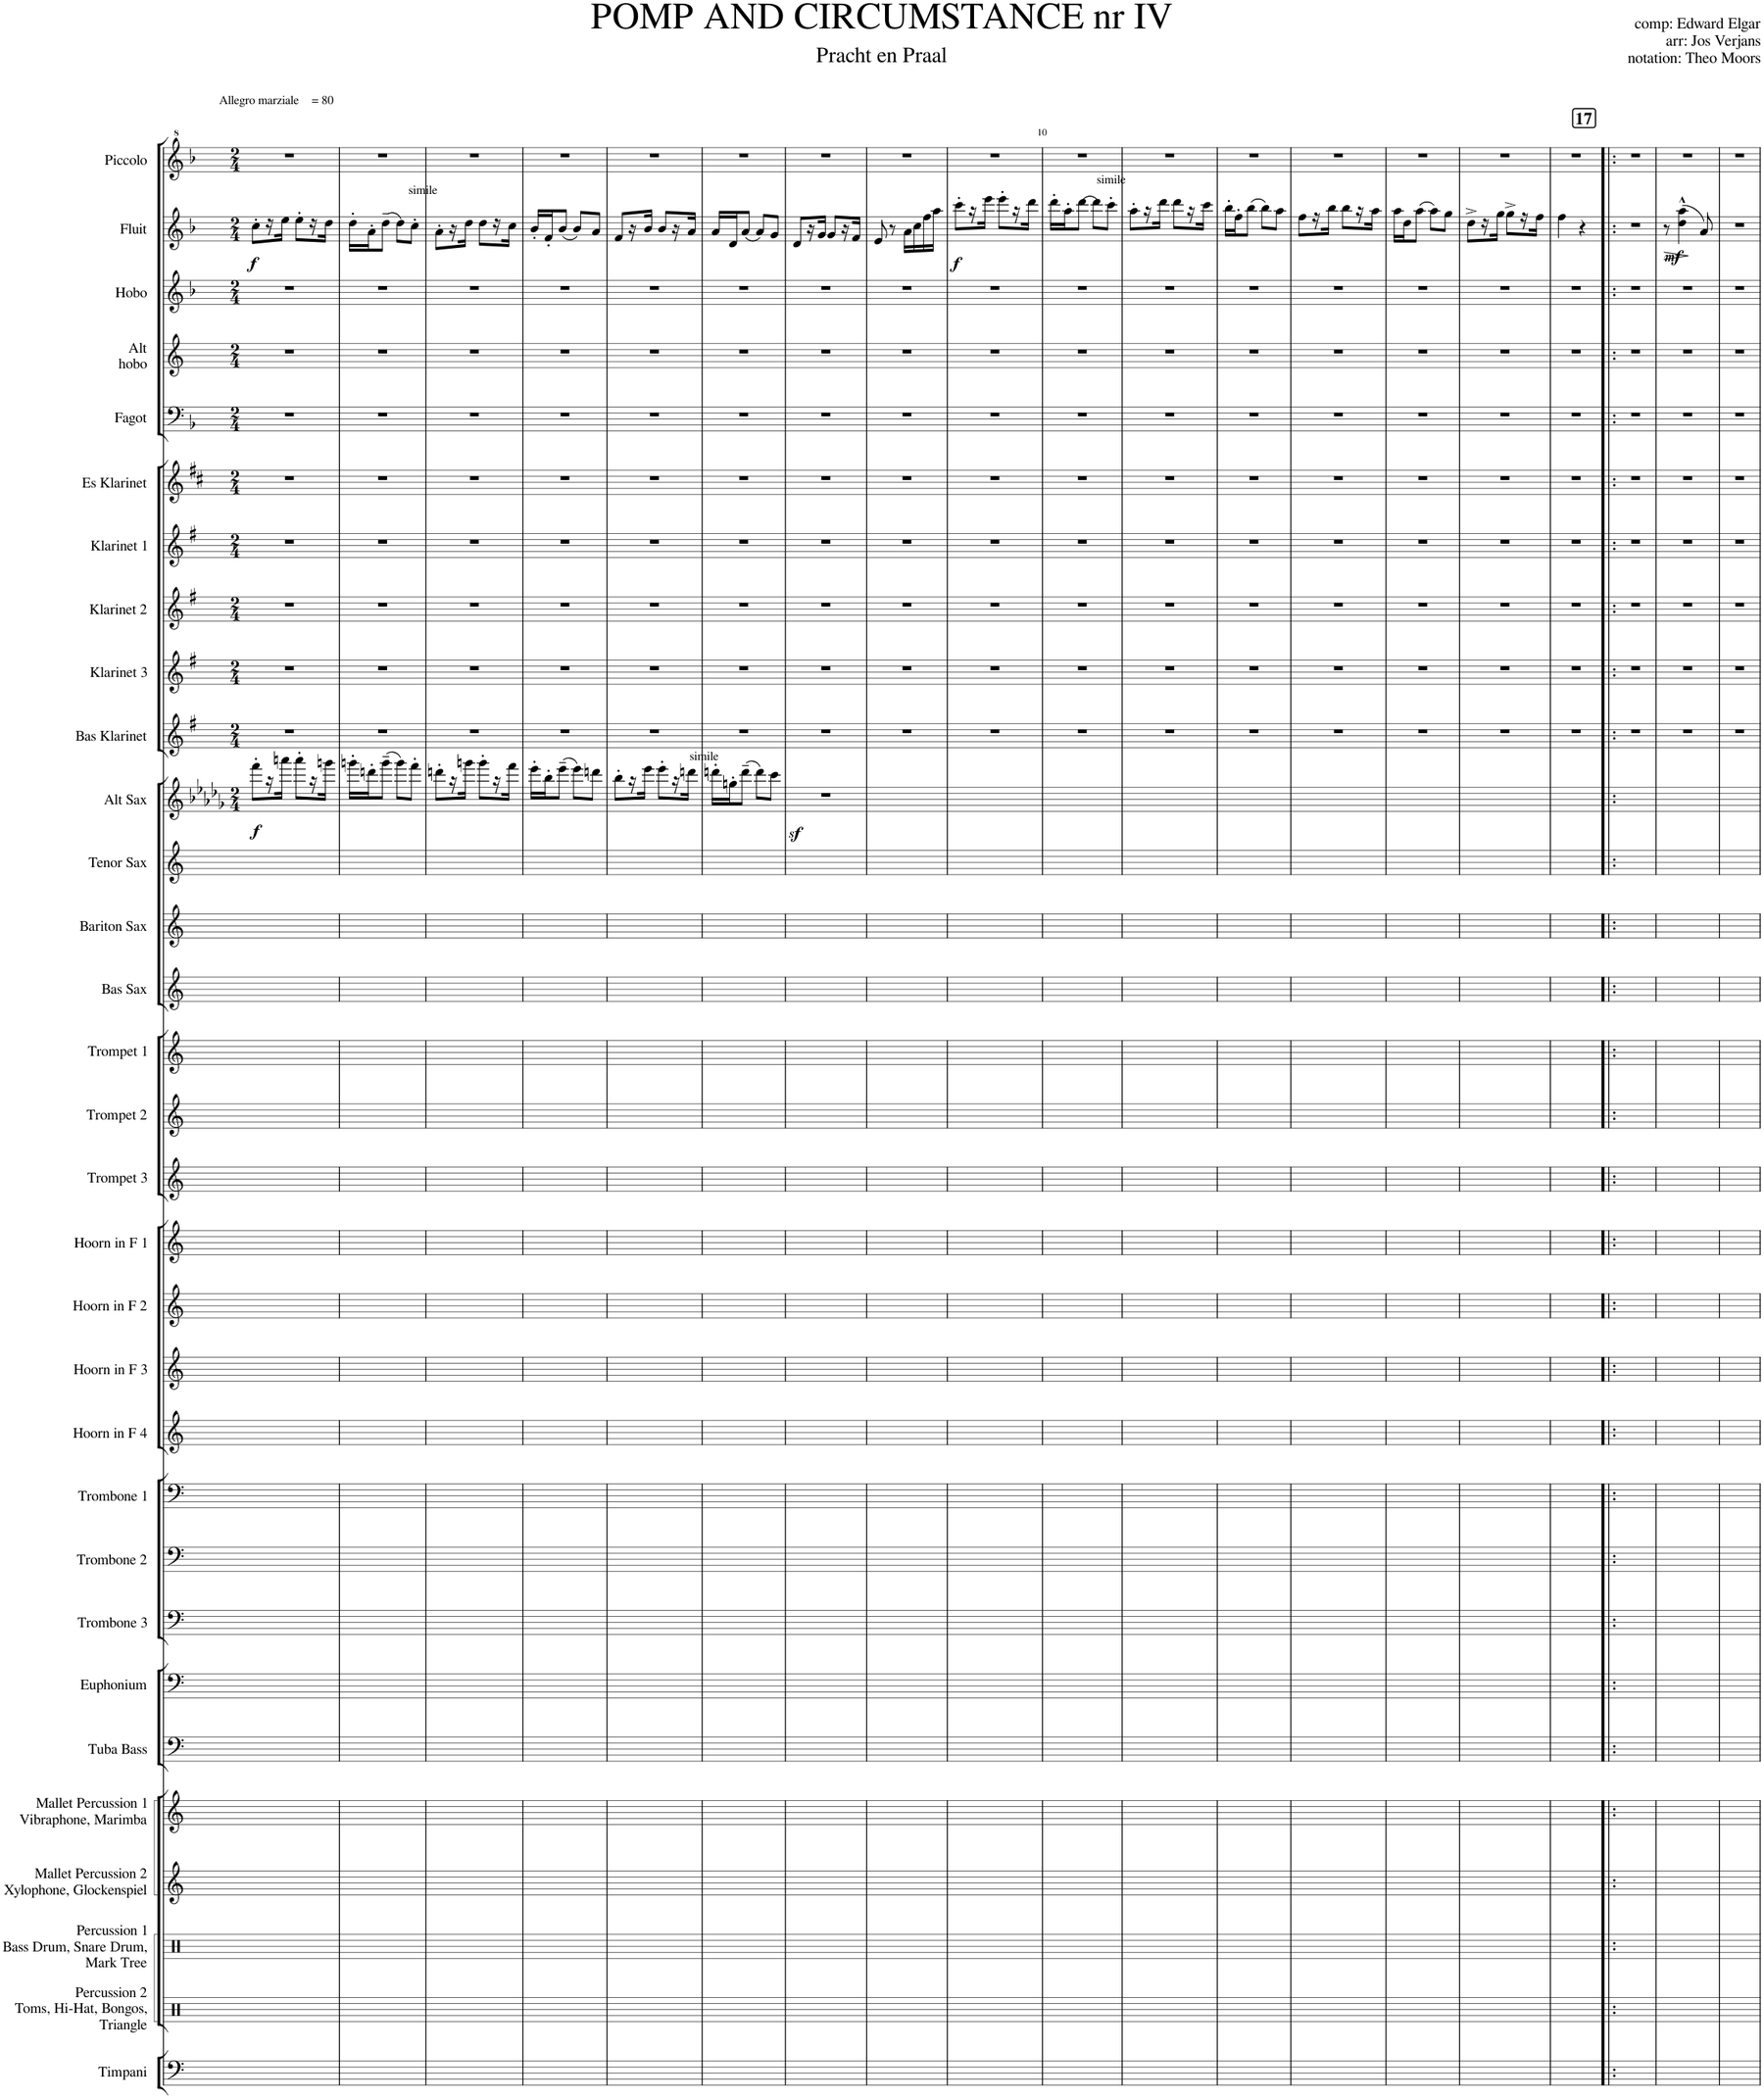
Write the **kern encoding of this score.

**kern	**kern	**kern	**kern	**kern	**kern	**kern	**kern	**kern	**kern	**kern	**kern	**kern	**kern	**kern	**kern	**kern	**kern	**kern	**kern	**kern	**dynam	**kern	**kern	**kern	**kern	**kern	**kern	**kern	**kern	**kern	**dynam	**kern
*part31	*part30	*part29	*part28	*part27	*part26	*part25	*part24	*part23	*part22	*part21	*part20	*part19	*part18	*part17	*part16	*part15	*part14	*part13	*part12	*part11	*part11	*part10	*part9	*part8	*part7	*part6	*part5	*part4	*part3	*part2	*part2	*part1
*staff31	*staff30	*staff29	*staff28	*staff27	*staff26	*staff25	*staff24	*staff23	*staff22	*staff21	*staff20	*staff19	*staff18	*staff17	*staff16	*staff15	*staff14	*staff13	*staff12	*staff11	*staff11	*staff10	*staff9	*staff8	*staff7	*staff6	*staff5	*staff4	*staff3	*staff2	*staff2	*staff1
*I"Timpani	*I"Percussion 2 Toms, Hi-Hat, Bongos, Triangle	*I"Percussion 1 Bass Drum, Snare Drum, Mark Tree	*I"Mallet Percussion 2 Xylophone, Glockenspiel	*I"Mallet Percussion 1 Vibraphone, Marimba	*I"Tuba Bass	*I"Euphonium	*I"Trombone 3	*I"Trombone 2	*I"Trombone 1	*I"Hoorn in F 4	*I"Hoorn in F 3	*I"Hoorn in F 2	*I"Hoorn in F 1	*I"Trompet 3	*I"Trompet 2	*I"Trompet 1	*I"Bas Sax	*I"Bariton Sax	*I"Tenor Sax	*I"Alt Sax	*	*I"Bas Klarinet	*I"Klarinet 3	*I"Klarinet 2	*I"Klarinet 1	*I"Es Klarinet	*I"Fagot	*I"Alt hobo	*I"Hobo	*I"Fluit	*	*I"Piccolo
*I'Timp.	*I'Perc.2	*I'Perc.1	*I'Mlt.  Perc. 2	*I'Mlt.  Perc. 1	*I'Tba.	*I'Euph.	*I'Trb.3	*I'Trb.2	*I'Trb.1	*	*	*	*	*I'Tpt.3	*I'Trp.2	*I'Trp.1.	*I'Bs.Sax.	*I'Bar.Sax.	*I'T.Sax.	*I'Alt.Sax	*	*I'B.Kl.	*I'Kl.3	*I'Kl.2	*I'Kl.1	*I'Es.Kl.	*I'Fgt.	*I'Alt.Hb.	*I'Hb.	*I'Flt.	*	*I'Picc.
*clefF4	*clefX	*clefX	*clefG2	*clefG2	*clefF4	*clefF4	*clefF4	*clefF4	*clefF4	*clefG2	*clefG2	*clefG2	*clefG2	*clefG2	*clefG2	*clefG2	*clefG2	*clefG2	*clefG2	*clefG2	*	*clefG2	*clefG2	*clefG2	*clefG2	*clefG2	*clefF4	*clefG2	*clefG2	*clefG2	*	*clefG^2
*	*	*	*	*Trd-14c-24	*	*	*	*	*	*Trd4c7	*Trd4c7	*Trd4c7	*Trd4c7	*Trd1c2	*Trd1c2	*Trd1c2	*Trd15c26	*Trd12c21	*Trd8c14	*Trd5c8	*	*Trd8c14	*Trd1c2	*Trd1c2	*Trd1c2	*Trd-2c-3	*	*Trd4c7	*	*	*	*Trd-7c-12
*k[]	*k[]	*k[]	*k[]	*k[]	*k[]	*k[]	*k[]	*k[]	*k[]	*k[]	*k[]	*k[]	*k[]	*k[]	*k[]	*k[]	*k[]	*k[]	*k[]	*k[b-e-a-d-g-]	*	*k[f#]	*k[f#]	*k[f#]	*k[f#]	*k[f#c#]	*k[b-]	*k[]	*k[b-]	*k[b-]	*	*k[b-]
*	*	*	*	*	*	*	*	*	*	*	*	*	*	*	*	*	*	*	*	*M2/4	*	*M2/4	*M2/4	*M2/4	*M2/4	*M2/4	*M2/4	*M2/4	*M2/4	*M2/4	*	*M2/4
=1	=1	=1	=1	=1	=1	=1	=1	=1	=1	=1	=1	=1	=1	=1	=1	=1	=1	=1	=1	=1	=1	=1	=1	=1	=1	=1	=1	=1	=1	=1	=1	=1
!	!	!	!	!	!	!	!	!	!	!	!	!	!	!	!	!	!	!	!	!	!	!	!	!	!	!	!	!	!	!	!	!LO:TX:a:t=Allegro marziale
!	!	!	!	!	!	!	!	!	!	!	!	!	!	!	!	!	!	!	!	!	!	!	!	!	!	!	!	!	!	!	!	!LO:TX:a:t== 80
!	!	!	!	!	!	!	!	!	!	!	!	!	!	!	!	!	!	!	!	!	!LO:DY:b	!	!	!	!	!	!	!	!	!	!LO:DY:b	!
1r	1r	1r	1r	1r	1r	1r	1r	1r	1r	1r	1r	1r	1r	1r	1r	1r	1r	1r	1r	8fff'\L	f	2r	2r	2r	2r	2r	2r	2r	2r	8cc'\L	f	2r
.	.	.	.	.	.	.	.	.	.	.	.	.	.	.	.	.	.	.	.	16r	.	.	.	.	.	.	.	.	.	16r	.	.
.	.	.	.	.	.	.	.	.	.	.	.	.	.	.	.	.	.	.	.	16aaan\JL	.	.	.	.	.	.	.	.	.	16ee\JL	.	.
.	.	.	.	.	.	.	.	.	.	.	.	.	.	.	.	.	.	.	.	8aaa'\L	.	.	.	.	.	.	.	.	.	8ee'\L	.	.
.	.	.	.	.	.	.	.	.	.	.	.	.	.	.	.	.	.	.	.	16r	.	.	.	.	.	.	.	.	.	16r	.	.
.	.	.	.	.	.	.	.	.	.	.	.	.	.	.	.	.	.	.	.	16gggn\JL	.	.	.	.	.	.	.	.	.	16dd\JL	.	.
.	.	.	.	.	.	.	.	.	.	.	.	.	.	.	.	.	.	.	.	2ryy	.	2ryy	2ryy	2ryy	2ryy	2ryy	2ryy	2ryy	2ryy	2ryy	.	2ryy
=2	=2	=2	=2	=2	=2	=2	=2	=2	=2	=2	=2	=2	=2	=2	=2	=2	=2	=2	=2	=2	=2	=2	=2	=2	=2	=2	=2	=2	=2	=2	=2	=2
1r	1r	1r	1r	1r	1r	1r	1r	1r	1r	1r	1r	1r	1r	1r	1r	1r	1r	1r	1r	16gggn'\LL	.	2r	2r	2r	2r	2r	2r	2r	2r	16dd'\LL	.	2r
.	.	.	.	.	.	.	.	.	.	.	.	.	.	.	.	.	.	.	.	16dddn'\J	.	.	.	.	.	.	.	.	.	16a'\J	.	.
.	.	.	.	.	.	.	.	.	.	.	.	.	.	.	.	.	.	.	.	(8ggg~\J	.	.	.	.	.	.	.	.	.	(8dd~\J	.	.
.	.	.	.	.	.	.	.	.	.	.	.	.	.	.	.	.	.	.	.	8ggg\L)	.	.	.	.	.	.	.	.	.	8dd\L)	.	.
.	.	.	.	.	.	.	.	.	.	.	.	.	.	.	.	.	.	.	.	8fff'\J	.	.	.	.	.	.	.	.	.	8cc'\J	.	.
.	.	.	.	.	.	.	.	.	.	.	.	.	.	.	.	.	.	.	.	2ryy	.	2ryy	2ryy	2ryy	2ryy	2ryy	2ryy	2ryy	2ryy	2ryy	.	2ryy
=3	=3	=3	=3	=3	=3	=3	=3	=3	=3	=3	=3	=3	=3	=3	=3	=3	=3	=3	=3	=3	=3	=3	=3	=3	=3	=3	=3	=3	=3	=3	=3	=3
1r	1r	1r	1r	1r	1r	1r	1r	1r	1r	1r	1r	1r	1r	1r	1r	1r	1r	1r	1r	8dddn'\L	.	2r	2r	2r	2r	2r	2r	2r	2r	8a'\L	.	2r
.	.	.	.	.	.	.	.	.	.	.	.	.	.	.	.	.	.	.	.	16r	.	.	.	.	.	.	.	.	.	16r	.	.
.	.	.	.	.	.	.	.	.	.	.	.	.	.	.	.	.	.	.	.	16gggn\JL	.	.	.	.	.	.	.	.	.	16dd\JL	.	.
.	.	.	.	.	.	.	.	.	.	.	.	.	.	.	.	.	.	.	.	8ggg'\L	.	.	.	.	.	.	.	.	.	8dd\L	.	.
.	.	.	.	.	.	.	.	.	.	.	.	.	.	.	.	.	.	.	.	16r	.	.	.	.	.	.	.	.	.	16r	.	.
.	.	.	.	.	.	.	.	.	.	.	.	.	.	.	.	.	.	.	.	16fff\JL	.	.	.	.	.	.	.	.	.	16cc\JL	.	.
.	.	.	.	.	.	.	.	.	.	.	.	.	.	.	.	.	.	.	.	2ryy	.	2ryy	2ryy	2ryy	2ryy	2ryy	2ryy	2ryy	2ryy	2ryy	.	2ryy
=4	=4	=4	=4	=4	=4	=4	=4	=4	=4	=4	=4	=4	=4	=4	=4	=4	=4	=4	=4	=4	=4	=4	=4	=4	=4	=4	=4	=4	=4	=4	=4	=4
1r	1r	1r	1r	1r	1r	1r	1r	1r	1r	1r	1r	1r	1r	1r	1r	1r	1r	1r	1r	16eee-'\LL	.	2r	2r	2r	2r	2r	2r	2r	2r	16b-'/LL	.	2r
.	.	.	.	.	.	.	.	.	.	.	.	.	.	.	.	.	.	.	.	16bb-'\J	.	.	.	.	.	.	.	.	.	16f'/J	.	.
!	!	!	!	!	!	!	!	!	!	!	!	!	!	!	!	!	!	!	!	!	!	!	!	!	!	!	!	!	!	!LO:TX:a:t=simile	!	!
!	!	!	!	!	!	!	!	!	!	!	!	!	!	!	!	!	!	!	!	!LO:TX:a:t=simile	!	!	!	!	!	!	!	!	!	!	!	!
.	.	.	.	.	.	.	.	.	.	.	.	.	.	.	.	.	.	.	.	(8eee-~\J	.	.	.	.	.	.	.	.	.	(8b-/J	.	.
.	.	.	.	.	.	.	.	.	.	.	.	.	.	.	.	.	.	.	.	8eee-\L)	.	.	.	.	.	.	.	.	.	8b-/L)	.	.
.	.	.	.	.	.	.	.	.	.	.	.	.	.	.	.	.	.	.	.	8dddn\J	.	.	.	.	.	.	.	.	.	8a/J	.	.
.	.	.	.	.	.	.	.	.	.	.	.	.	.	.	.	.	.	.	.	2ryy	.	2ryy	2ryy	2ryy	2ryy	2ryy	2ryy	2ryy	2ryy	2ryy	.	2ryy
=5	=5	=5	=5	=5	=5	=5	=5	=5	=5	=5	=5	=5	=5	=5	=5	=5	=5	=5	=5	=5	=5	=5	=5	=5	=5	=5	=5	=5	=5	=5	=5	=5
1r	1r	1r	1r	1r	1r	1r	1r	1r	1r	1r	1r	1r	1r	1r	1r	1r	1r	1r	1r	8bb-'\L	.	2r	2r	2r	2r	2r	2r	2r	2r	8f/L	.	2r
.	.	.	.	.	.	.	.	.	.	.	.	.	.	.	.	.	.	.	.	16r	.	.	.	.	.	.	.	.	.	16r	.	.
.	.	.	.	.	.	.	.	.	.	.	.	.	.	.	.	.	.	.	.	16eee-\JL	.	.	.	.	.	.	.	.	.	16b-/JL	.	.
.	.	.	.	.	.	.	.	.	.	.	.	.	.	.	.	.	.	.	.	8eee-'\L	.	.	.	.	.	.	.	.	.	8b-/L	.	.
.	.	.	.	.	.	.	.	.	.	.	.	.	.	.	.	.	.	.	.	16r	.	.	.	.	.	.	.	.	.	16r	.	.
.	.	.	.	.	.	.	.	.	.	.	.	.	.	.	.	.	.	.	.	16dddn\JL	.	.	.	.	.	.	.	.	.	16a/JL	.	.
.	.	.	.	.	.	.	.	.	.	.	.	.	.	.	.	.	.	.	.	2ryy	.	2ryy	2ryy	2ryy	2ryy	2ryy	2ryy	2ryy	2ryy	2ryy	.	2ryy
=6	=6	=6	=6	=6	=6	=6	=6	=6	=6	=6	=6	=6	=6	=6	=6	=6	=6	=6	=6	=6	=6	=6	=6	=6	=6	=6	=6	=6	=6	=6	=6	=6
1r	1r	1r	1r	1r	1r	1r	1r	1r	1r	1r	1r	1r	1r	1r	1r	1r	1r	1r	1r	16dddn'\LL	.	2r	2r	2r	2r	2r	2r	2r	2r	16a/LL	.	2r
.	.	.	.	.	.	.	.	.	.	.	.	.	.	.	.	.	.	.	.	16ggn'\J	.	.	.	.	.	.	.	.	.	16d/J	.	.
.	.	.	.	.	.	.	.	.	.	.	.	.	.	.	.	.	.	.	.	(8ddd~\J	.	.	.	.	.	.	.	.	.	(8a/J	.	.
.	.	.	.	.	.	.	.	.	.	.	.	.	.	.	.	.	.	.	.	8ddd\L)	.	.	.	.	.	.	.	.	.	8a/L)	.	.
.	.	.	.	.	.	.	.	.	.	.	.	.	.	.	.	.	.	.	.	8ccc\J	.	.	.	.	.	.	.	.	.	8g/J	.	.
.	.	.	.	.	.	.	.	.	.	.	.	.	.	.	.	.	.	.	.	2ryy	.	2ryy	2ryy	2ryy	2ryy	2ryy	2ryy	2ryy	2ryy	2ryy	.	2ryy
=7	=7	=7	=7	=7	=7	=7	=7	=7	=7	=7	=7	=7	=7	=7	=7	=7	=7	=7	=7	=7	=7	=7	=7	=7	=7	=7	=7	=7	=7	=7	=7	=7
!	!	!	!	!	!	!	!	!	!	!	!	!	!	!	!	!	!	!	!	!	!LO:DY:b	!	!	!	!	!	!	!	!	!	!	!
1r	1r	1r	1r	1r	1r	1r	1r	1r	1r	1r	1r	1r	1r	1r	1r	1r	1r	1r	1r	2r	sf	2r	2r	2r	2r	2r	2r	2r	2r	8d/L	.	2r
.	.	.	.	.	.	.	.	.	.	.	.	.	.	.	.	.	.	.	.	.	.	.	.	.	.	.	.	.	.	16r	.	.
.	.	.	.	.	.	.	.	.	.	.	.	.	.	.	.	.	.	.	.	.	.	.	.	.	.	.	.	.	.	16g/JL	.	.
.	.	.	.	.	.	.	.	.	.	.	.	.	.	.	.	.	.	.	.	.	.	.	.	.	.	.	.	.	.	8g/L	.	.
.	.	.	.	.	.	.	.	.	.	.	.	.	.	.	.	.	.	.	.	.	.	.	.	.	.	.	.	.	.	16r	.	.
.	.	.	.	.	.	.	.	.	.	.	.	.	.	.	.	.	.	.	.	.	.	.	.	.	.	.	.	.	.	16f/JL	.	.
.	.	.	.	.	.	.	.	.	.	.	.	.	.	.	.	.	.	.	.	2ryy	.	2ryy	2ryy	2ryy	2ryy	2ryy	2ryy	2ryy	2ryy	2ryy	.	2ryy
=8	=8	=8	=8	=8	=8	=8	=8	=8	=8	=8	=8	=8	=8	=8	=8	=8	=8	=8	=8	=8	=8	=8	=8	=8	=8	=8	=8	=8	=8	=8	=8	=8
1r	1r	1r	1r	1r	1r	1r	1r	1r	1r	1r	1r	1r	1r	1r	1r	1r	1r	1r	1r	2r	.	2r	2r	2r	2r	2r	2r	2r	2r	8e/	.	2r
.	.	.	.	.	.	.	.	.	.	.	.	.	.	.	.	.	.	.	.	.	.	.	.	.	.	.	.	.	.	8r	.	.
.	.	.	.	.	.	.	.	.	.	.	.	.	.	.	.	.	.	.	.	.	.	.	.	.	.	.	.	.	.	16a\LL	.	.
.	.	.	.	.	.	.	.	.	.	.	.	.	.	.	.	.	.	.	.	.	.	.	.	.	.	.	.	.	.	16cc\	.	.
.	.	.	.	.	.	.	.	.	.	.	.	.	.	.	.	.	.	.	.	.	.	.	.	.	.	.	.	.	.	16ff\	.	.
.	.	.	.	.	.	.	.	.	.	.	.	.	.	.	.	.	.	.	.	.	.	.	.	.	.	.	.	.	.	16aa\JJ	.	.
.	.	.	.	.	.	.	.	.	.	.	.	.	.	.	.	.	.	.	.	2ryy	.	2ryy	2ryy	2ryy	2ryy	2ryy	2ryy	2ryy	2ryy	2ryy	.	2ryy
=9	=9	=9	=9	=9	=9	=9	=9	=9	=9	=9	=9	=9	=9	=9	=9	=9	=9	=9	=9	=9	=9	=9	=9	=9	=9	=9	=9	=9	=9	=9	=9	=9
!	!	!	!	!	!	!	!	!	!	!	!	!	!	!	!	!	!	!	!	!	!	!	!	!	!	!	!	!	!	!	!LO:DY:b	!
1r	1r	1r	1r	1r	1r	1r	1r	1r	1r	1r	1r	1r	1r	1r	1r	1r	1r	1r	1r	2r	.	2r	2r	2r	2r	2r	2r	2r	2r	8ccc'\L	f	2r
.	.	.	.	.	.	.	.	.	.	.	.	.	.	.	.	.	.	.	.	.	.	.	.	.	.	.	.	.	.	16r	.	.
.	.	.	.	.	.	.	.	.	.	.	.	.	.	.	.	.	.	.	.	.	.	.	.	.	.	.	.	.	.	16eee\JL	.	.
.	.	.	.	.	.	.	.	.	.	.	.	.	.	.	.	.	.	.	.	.	.	.	.	.	.	.	.	.	.	8eee'\L	.	.
.	.	.	.	.	.	.	.	.	.	.	.	.	.	.	.	.	.	.	.	.	.	.	.	.	.	.	.	.	.	16r	.	.
.	.	.	.	.	.	.	.	.	.	.	.	.	.	.	.	.	.	.	.	.	.	.	.	.	.	.	.	.	.	16ddd\JL	.	.
.	.	.	.	.	.	.	.	.	.	.	.	.	.	.	.	.	.	.	.	2ryy	.	2ryy	2ryy	2ryy	2ryy	2ryy	2ryy	2ryy	2ryy	2ryy	.	2ryy
=10	=10	=10	=10	=10	=10	=10	=10	=10	=10	=10	=10	=10	=10	=10	=10	=10	=10	=10	=10	=10	=10	=10	=10	=10	=10	=10	=10	=10	=10	=10	=10	=10
1r	1r	1r	1r	1r	1r	1r	1r	1r	1r	1r	1r	1r	1r	1r	1r	1r	1r	1r	1r	2r	.	2r	2r	2r	2r	2r	2r	2r	2r	16ddd'\LL	.	2r
.	.	.	.	.	.	.	.	.	.	.	.	.	.	.	.	.	.	.	.	.	.	.	.	.	.	.	.	.	.	16aa'\J	.	.
.	.	.	.	.	.	.	.	.	.	.	.	.	.	.	.	.	.	.	.	.	.	.	.	.	.	.	.	.	.	(8ddd\J	.	.
.	.	.	.	.	.	.	.	.	.	.	.	.	.	.	.	.	.	.	.	.	.	.	.	.	.	.	.	.	.	8ddd\L)	.	.
.	.	.	.	.	.	.	.	.	.	.	.	.	.	.	.	.	.	.	.	.	.	.	.	.	.	.	.	.	.	8ccc'\J	.	.
.	.	.	.	.	.	.	.	.	.	.	.	.	.	.	.	.	.	.	.	2ryy	.	2ryy	2ryy	2ryy	2ryy	2ryy	2ryy	2ryy	2ryy	2ryy	.	2ryy
=11	=11	=11	=11	=11	=11	=11	=11	=11	=11	=11	=11	=11	=11	=11	=11	=11	=11	=11	=11	=11	=11	=11	=11	=11	=11	=11	=11	=11	=11	=11	=11	=11
1r	1r	1r	1r	1r	1r	1r	1r	1r	1r	1r	1r	1r	1r	1r	1r	1r	1r	1r	1r	2r	.	2r	2r	2r	2r	2r	2r	2r	2r	8aa'\L	.	2r
.	.	.	.	.	.	.	.	.	.	.	.	.	.	.	.	.	.	.	.	.	.	.	.	.	.	.	.	.	.	16r	.	.
.	.	.	.	.	.	.	.	.	.	.	.	.	.	.	.	.	.	.	.	.	.	.	.	.	.	.	.	.	.	16ddd\JL	.	.
.	.	.	.	.	.	.	.	.	.	.	.	.	.	.	.	.	.	.	.	.	.	.	.	.	.	.	.	.	.	8ddd\L	.	.
.	.	.	.	.	.	.	.	.	.	.	.	.	.	.	.	.	.	.	.	.	.	.	.	.	.	.	.	.	.	16r	.	.
.	.	.	.	.	.	.	.	.	.	.	.	.	.	.	.	.	.	.	.	.	.	.	.	.	.	.	.	.	.	16ccc\JL	.	.
.	.	.	.	.	.	.	.	.	.	.	.	.	.	.	.	.	.	.	.	2ryy	.	2ryy	2ryy	2ryy	2ryy	2ryy	2ryy	2ryy	2ryy	2ryy	.	2ryy
=12	=12	=12	=12	=12	=12	=12	=12	=12	=12	=12	=12	=12	=12	=12	=12	=12	=12	=12	=12	=12	=12	=12	=12	=12	=12	=12	=12	=12	=12	=12	=12	=12
1r	1r	1r	1r	1r	1r	1r	1r	1r	1r	1r	1r	1r	1r	1r	1r	1r	1r	1r	1r	2r	.	2r	2r	2r	2r	2r	2r	2r	2r	16bb-'\LL	.	2r
.	.	.	.	.	.	.	.	.	.	.	.	.	.	.	.	.	.	.	.	.	.	.	.	.	.	.	.	.	.	16ff'\J	.	.
!	!	!	!	!	!	!	!	!	!	!	!	!	!	!	!	!	!	!	!	!	!	!	!	!	!	!	!	!	!	!LO:TX:a:t=simile	!	!
.	.	.	.	.	.	.	.	.	.	.	.	.	.	.	.	.	.	.	.	.	.	.	.	.	.	.	.	.	.	(8bb-\J	.	.
.	.	.	.	.	.	.	.	.	.	.	.	.	.	.	.	.	.	.	.	.	.	.	.	.	.	.	.	.	.	8bb-\L)	.	.
.	.	.	.	.	.	.	.	.	.	.	.	.	.	.	.	.	.	.	.	.	.	.	.	.	.	.	.	.	.	8aa\J	.	.
.	.	.	.	.	.	.	.	.	.	.	.	.	.	.	.	.	.	.	.	2ryy	.	2ryy	2ryy	2ryy	2ryy	2ryy	2ryy	2ryy	2ryy	2ryy	.	2ryy
=13	=13	=13	=13	=13	=13	=13	=13	=13	=13	=13	=13	=13	=13	=13	=13	=13	=13	=13	=13	=13	=13	=13	=13	=13	=13	=13	=13	=13	=13	=13	=13	=13
1r	1r	1r	1r	1r	1r	1r	1r	1r	1r	1r	1r	1r	1r	1r	1r	1r	1r	1r	1r	2r	.	2r	2r	2r	2r	2r	2r	2r	2r	8ff\L	.	2r
.	.	.	.	.	.	.	.	.	.	.	.	.	.	.	.	.	.	.	.	.	.	.	.	.	.	.	.	.	.	16r	.	.
.	.	.	.	.	.	.	.	.	.	.	.	.	.	.	.	.	.	.	.	.	.	.	.	.	.	.	.	.	.	16bb-\JL	.	.
.	.	.	.	.	.	.	.	.	.	.	.	.	.	.	.	.	.	.	.	.	.	.	.	.	.	.	.	.	.	8bb-\L	.	.
.	.	.	.	.	.	.	.	.	.	.	.	.	.	.	.	.	.	.	.	.	.	.	.	.	.	.	.	.	.	16r	.	.
.	.	.	.	.	.	.	.	.	.	.	.	.	.	.	.	.	.	.	.	.	.	.	.	.	.	.	.	.	.	16aa\JL	.	.
.	.	.	.	.	.	.	.	.	.	.	.	.	.	.	.	.	.	.	.	2ryy	.	2ryy	2ryy	2ryy	2ryy	2ryy	2ryy	2ryy	2ryy	2ryy	.	2ryy
=14	=14	=14	=14	=14	=14	=14	=14	=14	=14	=14	=14	=14	=14	=14	=14	=14	=14	=14	=14	=14	=14	=14	=14	=14	=14	=14	=14	=14	=14	=14	=14	=14
1r	1r	1r	1r	1r	1r	1r	1r	1r	1r	1r	1r	1r	1r	1r	1r	1r	1r	1r	1r	2r	.	2r	2r	2r	2r	2r	2r	2r	2r	16aa\LL	.	2r
.	.	.	.	.	.	.	.	.	.	.	.	.	.	.	.	.	.	.	.	.	.	.	.	.	.	.	.	.	.	16dd\J	.	.
.	.	.	.	.	.	.	.	.	.	.	.	.	.	.	.	.	.	.	.	.	.	.	.	.	.	.	.	.	.	(8aa\J	.	.
.	.	.	.	.	.	.	.	.	.	.	.	.	.	.	.	.	.	.	.	.	.	.	.	.	.	.	.	.	.	8aa\L)	.	.
.	.	.	.	.	.	.	.	.	.	.	.	.	.	.	.	.	.	.	.	.	.	.	.	.	.	.	.	.	.	8gg\J	.	.
.	.	.	.	.	.	.	.	.	.	.	.	.	.	.	.	.	.	.	.	2ryy	.	2ryy	2ryy	2ryy	2ryy	2ryy	2ryy	2ryy	2ryy	2ryy	.	2ryy
=15	=15	=15	=15	=15	=15	=15	=15	=15	=15	=15	=15	=15	=15	=15	=15	=15	=15	=15	=15	=15	=15	=15	=15	=15	=15	=15	=15	=15	=15	=15	=15	=15
1r	1r	1r	1r	1r	1r	1r	1r	1r	1r	1r	1r	1r	1r	1r	1r	1r	1r	1r	1r	2r	.	2r	2r	2r	2r	2r	2r	2r	2r	8dd^\L	.	2r
.	.	.	.	.	.	.	.	.	.	.	.	.	.	.	.	.	.	.	.	.	.	.	.	.	.	.	.	.	.	16r	.	.
.	.	.	.	.	.	.	.	.	.	.	.	.	.	.	.	.	.	.	.	.	.	.	.	.	.	.	.	.	.	16gg\JL	.	.
.	.	.	.	.	.	.	.	.	.	.	.	.	.	.	.	.	.	.	.	.	.	.	.	.	.	.	.	.	.	8gg^\L	.	.
.	.	.	.	.	.	.	.	.	.	.	.	.	.	.	.	.	.	.	.	.	.	.	.	.	.	.	.	.	.	16r	.	.
.	.	.	.	.	.	.	.	.	.	.	.	.	.	.	.	.	.	.	.	.	.	.	.	.	.	.	.	.	.	16ff\JL	.	.
.	.	.	.	.	.	.	.	.	.	.	.	.	.	.	.	.	.	.	.	2ryy	.	2ryy	2ryy	2ryy	2ryy	2ryy	2ryy	2ryy	2ryy	2ryy	.	2ryy
=16	=16	=16	=16	=16	=16	=16	=16	=16	=16	=16	=16	=16	=16	=16	=16	=16	=16	=16	=16	=16	=16	=16	=16	=16	=16	=16	=16	=16	=16	=16	=16	=16
1r	1r	1r	1r	1r	1r	1r	1r	1r	1r	1r	1r	1r	1r	1r	1r	1r	1r	1r	1r	2r	.	2r	2r	2r	2r	2r	2r	2r	2r	4ff\	.	2r
.	.	.	.	.	.	.	.	.	.	.	.	.	.	.	.	.	.	.	.	.	.	.	.	.	.	.	.	.	.	4r	.	.
.	.	.	.	.	.	.	.	.	.	.	.	.	.	.	.	.	.	.	.	2ryy	.	2ryy	2ryy	2ryy	2ryy	2ryy	2ryy	2ryy	2ryy	2ryy	.	2ryy
!!LO:REH:place=s1:a:B:cj:fs=14:t=17
=17!|:	=17!|:	=17!|:	=17!|:	=17!|:	=17!|:	=17!|:	=17!|:	=17!|:	=17!|:	=17!|:	=17!|:	=17!|:	=17!|:	=17!|:	=17!|:	=17!|:	=17!|:	=17!|:	=17!|:	=17!|:	=17!|:	=17!|:	=17!|:	=17!|:	=17!|:	=17!|:	=17!|:	=17!|:	=17!|:	=17!|:	=17!|:	=17!|:
1r	1r	1r	1r	1r	1r	1r	1r	1r	1r	1r	1r	1r	1r	1r	1r	1r	1r	1r	1r	2r	.	2r	2r	2r	2r	2r	2r	2r	2r	2r	.	2r
.	.	.	.	.	.	.	.	.	.	.	.	.	.	.	.	.	.	.	.	2ryy	.	2ryy	2ryy	2ryy	2ryy	2ryy	2ryy	2ryy	2ryy	2ryy	.	2ryy
=18	=18	=18	=18	=18	=18	=18	=18	=18	=18	=18	=18	=18	=18	=18	=18	=18	=18	=18	=18	=18	=18	=18	=18	=18	=18	=18	=18	=18	=18	=18	=18	=18
!	!	!	!	!	!	!	!	!	!	!	!	!	!	!	!	!	!	!	!	!	!	!	!	!	!	!	!	!	!	!	!LO:HP:b	!
1r	1r	1r	1r	1r	1r	1r	1r	1r	1r	1r	1r	1r	1r	1r	1r	1r	1r	1r	1r	2r	.	2r	2r	2r	2r	2r	2r	2r	2r	8r	>	2r
!	!	!	!	!	!	!	!	!	!	!	!	!	!	!	!	!	!	!	!	!	!	!	!	!	!	!	!	!	!	!	!LO:DY:b	!
.	.	.	.	.	.	.	.	.	.	.	.	.	.	.	.	.	.	.	.	.	.	.	.	.	.	.	.	.	.	(4dd\^^ 4aa\^^	mf	.
.	.	.	.	.	.	.	.	.	.	.	.	.	.	.	.	.	.	.	.	.	.	.	.	.	.	.	.	.	.	8a/)	.	.
.	.	.	.	.	.	.	.	.	.	.	.	.	.	.	.	.	.	.	.	2ryy	.	2ryy	2ryy	2ryy	2ryy	2ryy	2ryy	2ryy	2ryy	2ryy	]	2ryy
=19	=19	=19	=19	=19	=19	=19	=19	=19	=19	=19	=19	=19	=19	=19	=19	=19	=19	=19	=19	=19	=19	=19	=19	=19	=19	=19	=19	=19	=19	=19	=19	=19
1r	1r	1r	1r	1r	1r	1r	1r	1r	1r	1r	1r	1r	1r	1r	1r	1r	1r	1r	1r	2r	.	2r	2r	2r	2r	2r	2r	2r	2r	2r	.	2r
.	.	.	.	.	.	.	.	.	.	.	.	.	.	.	.	.	.	.	.	2ryy	.	2ryy	2ryy	2ryy	2ryy	2ryy	2ryy	2ryy	2ryy	2ryy	.	2ryy
=	=	=	=	=	=	=	=	=	=	=	=	=	=	=	=	=	=	=	=	=	=	=	=	=	=	=	=	=	=	=	=	=
*-	*-	*-	*-	*-	*-	*-	*-	*-	*-	*-	*-	*-	*-	*-	*-	*-	*-	*-	*-	*-	*-	*-	*-	*-	*-	*-	*-	*-	*-	*-	*-	*-
